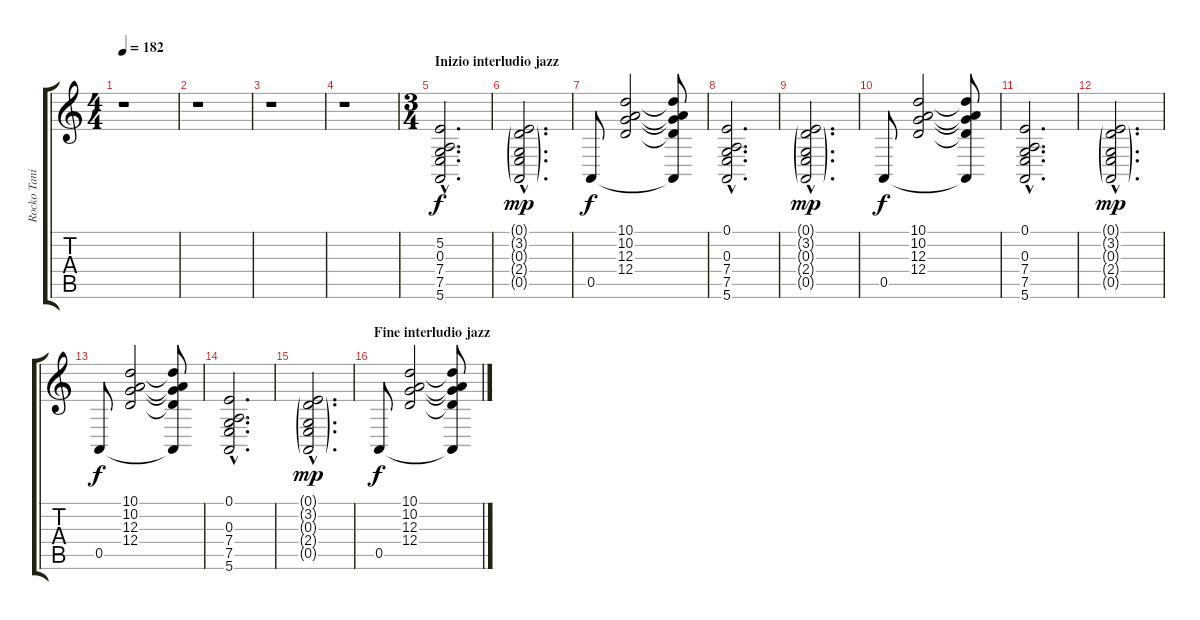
\track ("Rocko Tanica" "Rocko Tani") {instrument electricgrandpiano}
\staff {score tabs}
\tuning (E4 B3 G3 D3 A2 E2) {hide}
\ts (4 4)
\tempo 182
\clef g2
\ks c
r.1{dy f} |
r.1 |
r.1 |
r.1 |
\ts (3 4)
\section ("" "Inizio interludio jazz")
(5.2{hac} 0.3{hac} 7.4{hac} 7.5{hac} 5.6{hac}).2{d} |
(0.1{g hac} 3.2{g hac} 0.3{g hac} 2.4{g hac} 0.5{g hac}).2{d dy mp} |
0.5.8{dy f} (10.1 10.2 12.3 12.4).2 (10.1{t} 10.2{t} 12.3{t} 12.4{t} 0.5{t}).8 |
(0.1{hac} 0.3{hac} 7.4{hac} 7.5{hac} 5.6{hac}).2{d} |
(0.1{g hac} 3.2{g hac} 0.3{g hac} 2.4{g hac} 0.5{g hac}).2{d dy mp} |
0.5.8{dy f} (10.1 10.2 12.3 12.4).2 (10.1{t} 10.2{t} 12.3{t} 12.4{t} 0.5{t}).8 |
(0.1{hac} 0.3{hac} 7.4{hac} 7.5{hac} 5.6{hac}).2{d} |
(0.1{g hac} 3.2{g hac} 0.3{g hac} 2.4{g hac} 0.5{g hac}).2{d dy mp} |
0.5.8{dy f} (10.1 10.2 12.3 12.4).2 (10.1{t} 10.2{t} 12.3{t} 12.4{t} 0.5{t}).8 |
(0.1{hac} 0.3{hac} 7.4{hac} 7.5{hac} 5.6{hac}).2{d} |
(0.1{g hac} 3.2{g hac} 0.3{g hac} 2.4{g hac} 0.5{g hac}).2{d dy mp} |
\section ("" "Fine interludio jazz")
0.5.8{dy f} (10.1 10.2 12.3 12.4).2 (10.1{t} 10.2{t} 12.3{t} 12.4{t} 0.5{t}).8
